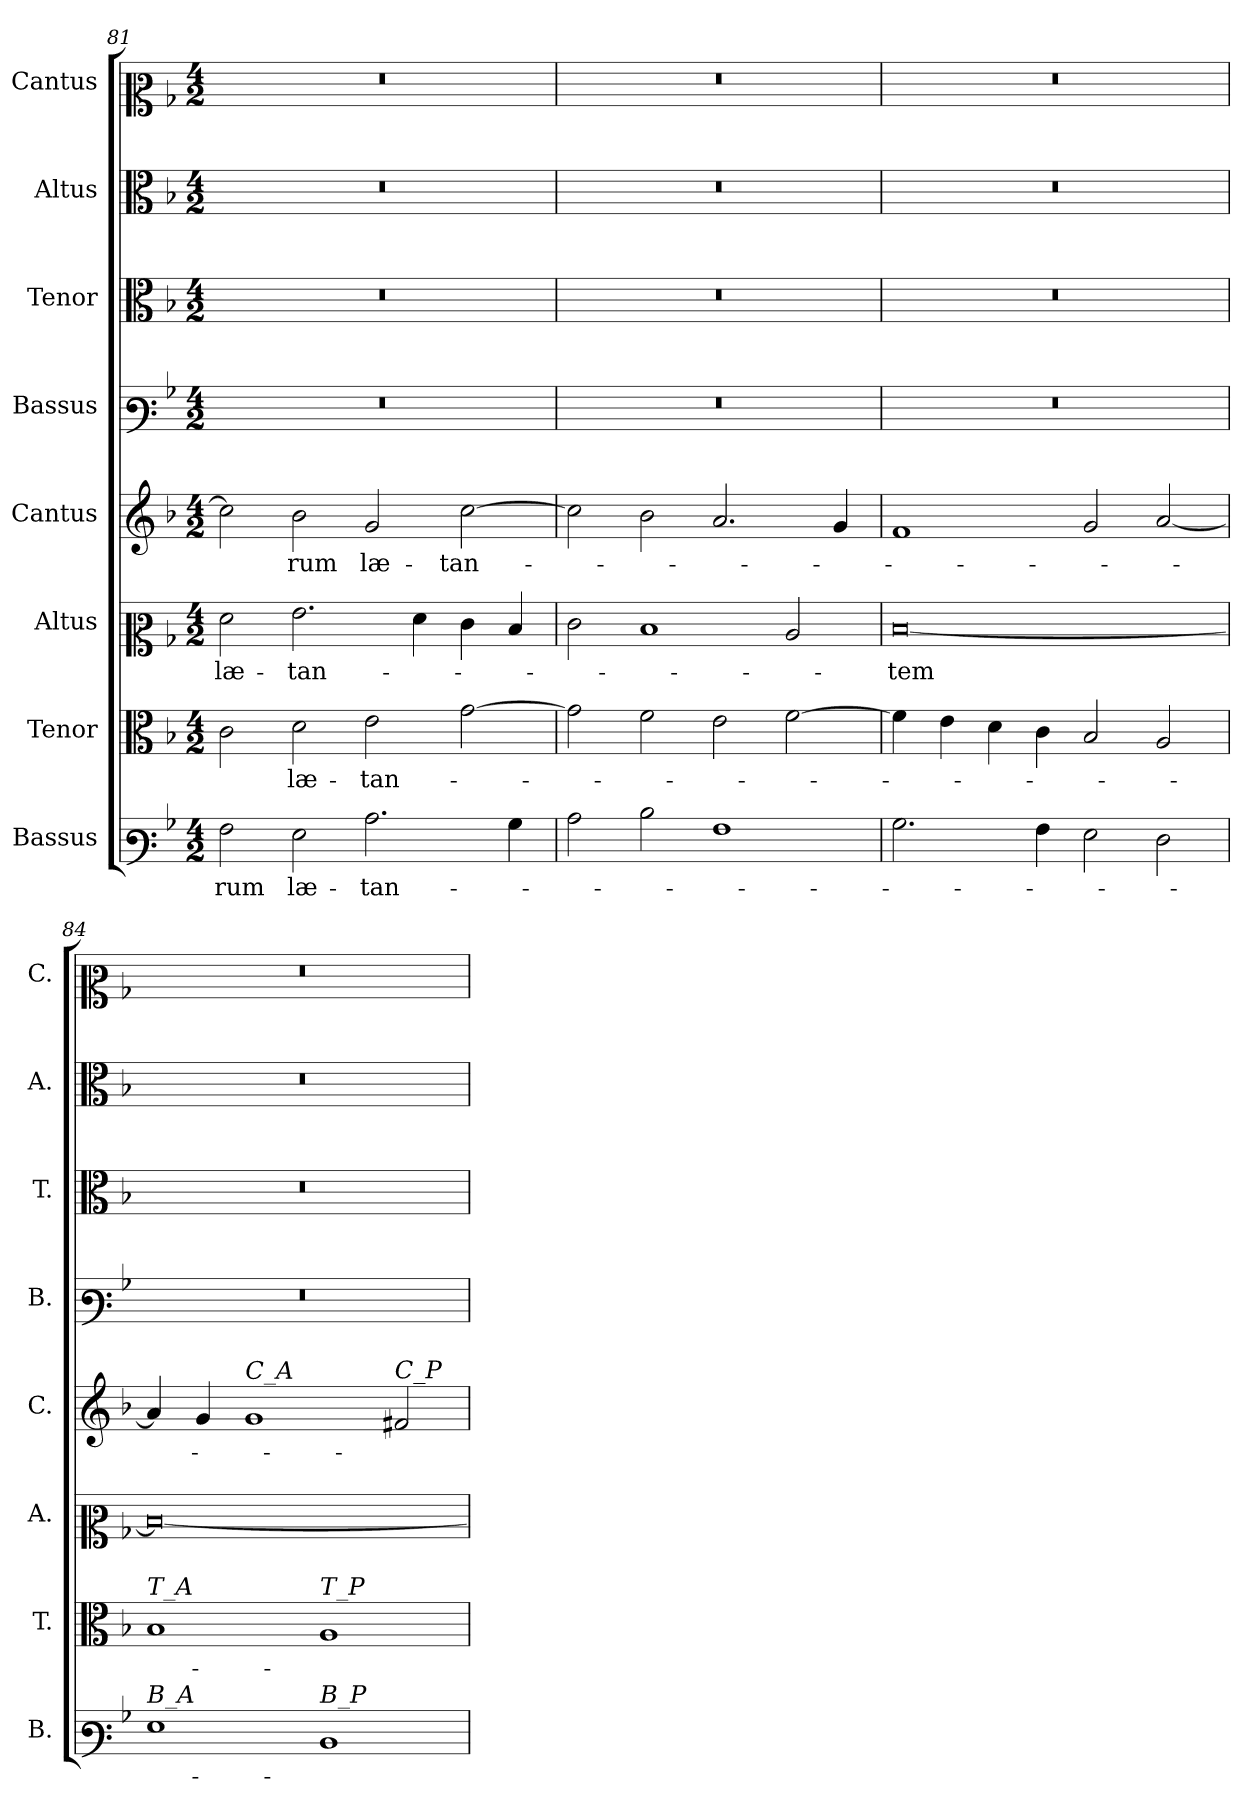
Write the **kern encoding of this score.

**kern	**text	**kern	**text	**kern	**text	**kern	**text	**kern	**kern	**kern	**kern
*part8	*part8	*part7	*part7	*part6	*part6	*part5	*part5	*part4	*part3	*part2	*part1
*staff8	*staff8	*staff7	*staff7	*staff6	*staff6	*staff5	*staff5	*staff4	*staff3	*staff2	*staff1
*I"Bassus	*	*I"Tenor	*	*I"Altus	*	*I"Cantus	*	*I"Bassus	*I"Tenor	*I"Altus	*I"Cantus
*I'B.	*	*I'T.	*	*I'A.	*	*I'C.	*	*I'B.	*I'T.	*I'A.	*I'C.
!!LO:PB:g=z
*clefF3	*	*clefC3	*	*clefC2	*	*clefG2	*	*clefF3	*clefC3	*clefC3	*clefC2
*k[b-]	*	*k[b-]	*	*k[b-]	*	*k[b-]	*	*k[b-]	*k[b-]	*k[b-]	*k[b-]
*M4/2	*	*M4/2	*	*M4/2	*	*M4/2	*	*M4/2	*M4/2	*M4/2	*M4/2
=81	=81	=81	=81	=81	=81	=81	=81	=81	=81	=81	=81
!	!LO:LY:b	!	!	!	!LO:LY:b	!	!	!	!	!	!
2A\	-rum	2c\	.	2f\	læ-	2cc\]	.	0r	0r	0r	0r
!	!LO:LY:b	!	!LO:LY:b	!	!LO:LY:b	!	!LO:LY:b	!	!	!	!
2G\	læ-	2d\	læ-	2.g\	-tan-	2b-\	-rum	.	.	.	.
!	!LO:LY:b	!	!LO:LY:b	!	!	!	!LO:LY:b	!	!	!	!
2.c\	-tan-	2e\	-tan-	.	.	2g/	læ-	.	.	.	.
.	.	.	.	4f\	.	.	.	.	.	.	.
!	!	!	!	!	!	!	!LO:LY:b	!	!	!	!
.	.	[2g\	.	4e\	.	[2cc\	-tan-	.	.	.	.
4B-\	.	.	.	4d/	.	.	.	.	.	.	.
=82	=82	=82	=82	=82	=82	=82	=82	=82	=82	=82	=82
2c\	.	2g\]	.	2e\	.	2cc\]	.	0r	0r	0r	0r
2d\	.	2f\	.	1d	.	2b-\	.	.	.	.	.
1A	.	2e\	.	.	.	2.a/	.	.	.	.	.
.	.	[2f\	.	2c/	.	.	.	.	.	.	.
.	.	.	.	.	.	4g/	.	.	.	.	.
=83	=83	=83	=83	=83	=83	=83	=83	=83	=83	=83	=83
!	!	!	!	!	!LO:LY:b	!	!	!	!	!	!
2.B-\	.	4f\]	.	[0d	-tem	1f	.	0r	0r	0r	0r
.	.	4e\	.	.	.	.	.	.	.	.	.
.	.	4d\	.	.	.	.	.	.	.	.	.
4A\	.	4c\	.	.	.	.	.	.	.	.	.
2G\	.	2B-/	.	.	.	2g/	.	.	.	.	.
2F\	.	2A/	.	.	.	[2a/	.	.	.	.	.
=84	=84	=84	=84	=84	=84	=84	=84	=84	=84	=84	=84
!	!	!LO:TX:a:i:t=T_A	!	!	!	!	!	!	!	!	!
!LO:TX:a:i:t=B_A	!	!	!	!	!	!	!	!	!	!	!
1G	.	1B-	.	0d_	.	4a/]	.	0r	0r	0r	0r
.	.	.	.	.	.	4g/	.	.	.	.	.
!	!	!	!	!	!	!LO:TX:a:i:t=C_A	!	!	!	!	!
.	.	.	.	.	.	1g	.	.	.	.	.
!	!	!LO:TX:a:i:t=T_P	!	!	!	!	!	!	!	!	!
!LO:TX:a:i:t=B_P	!	!	!	!	!	!	!	!	!	!	!
1D	.	1A	.	.	.	.	.	.	.	.	.
!	!	!	!	!	!	!LO:TX:a:i:t=C_P	!	!	!	!	!
.	.	.	.	.	.	2f#X/	.	.	.	.	.
=	=	=	=	=	=	=	=	=	=	=	=
*-	*-	*-	*-	*-	*-	*-	*-	*-	*-	*-	*-
